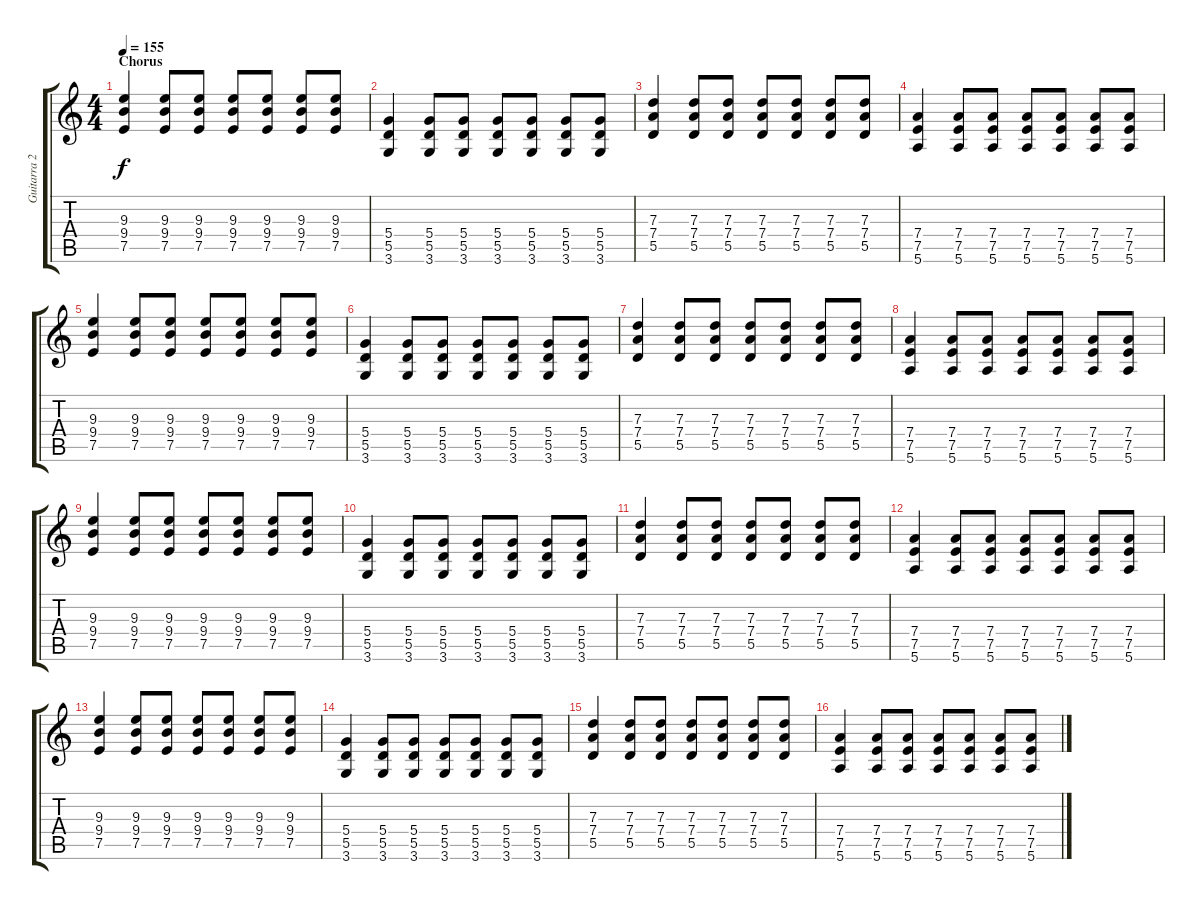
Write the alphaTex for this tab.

\track ("Guitarra 2 - Erik" "Guitarra 2") {instrument distortionguitar}
\staff {score tabs}
\tuning (E4 B3 G3 D3 A2 E2) {hide}
\ts (4 4)
\section ("" "Chorus")
\tempo 155
\clef g2
\ks c
(9.3 9.4 7.5).4{dy f} (9.3 9.4 7.5).8 (9.3 9.4 7.5).8 (9.3 9.4 7.5).8 (9.3 9.4 7.5).8 (9.3 9.4 7.5).8 (9.3 9.4 7.5).8 |
(5.4 5.5 3.6).4 (5.4 5.5 3.6).8 (5.4 5.5 3.6).8 (5.4 5.5 3.6).8 (5.4 5.5 3.6).8 (5.4 5.5 3.6).8 (5.4 5.5 3.6).8 |
(7.3 7.4 5.5).4 (7.3 7.4 5.5).8 (7.3 7.4 5.5).8 (7.3 7.4 5.5).8 (7.3 7.4 5.5).8 (7.3 7.4 5.5).8 (7.3 7.4 5.5).8 |
(7.4 7.5 5.6).4 (7.4 7.5 5.6).8 (7.4 7.5 5.6).8 (7.4 7.5 5.6).8 (7.4 7.5 5.6).8 (7.4 7.5 5.6).8 (7.4 7.5 5.6).8 |
(9.3 9.4 7.5).4 (9.3 9.4 7.5).8 (9.3 9.4 7.5).8 (9.3 9.4 7.5).8 (9.3 9.4 7.5).8 (9.3 9.4 7.5).8 (9.3 9.4 7.5).8 |
(5.4 5.5 3.6).4 (5.4 5.5 3.6).8 (5.4 5.5 3.6).8 (5.4 5.5 3.6).8 (5.4 5.5 3.6).8 (5.4 5.5 3.6).8 (5.4 5.5 3.6).8 |
(7.3 7.4 5.5).4 (7.3 7.4 5.5).8 (7.3 7.4 5.5).8 (7.3 7.4 5.5).8 (7.3 7.4 5.5).8 (7.3 7.4 5.5).8 (7.3 7.4 5.5).8 |
(7.4 7.5 5.6).4 (7.4 7.5 5.6).8 (7.4 7.5 5.6).8 (7.4 7.5 5.6).8 (7.4 7.5 5.6).8 (7.4 7.5 5.6).8 (7.4 7.5 5.6).8 |
(9.3 9.4 7.5).4 (9.3 9.4 7.5).8 (9.3 9.4 7.5).8 (9.3 9.4 7.5).8 (9.3 9.4 7.5).8 (9.3 9.4 7.5).8 (9.3 9.4 7.5).8 |
(5.4 5.5 3.6).4 (5.4 5.5 3.6).8 (5.4 5.5 3.6).8 (5.4 5.5 3.6).8 (5.4 5.5 3.6).8 (5.4 5.5 3.6).8 (5.4 5.5 3.6).8 |
(7.3 7.4 5.5).4 (7.3 7.4 5.5).8 (7.3 7.4 5.5).8 (7.3 7.4 5.5).8 (7.3 7.4 5.5).8 (7.3 7.4 5.5).8 (7.3 7.4 5.5).8 |
(7.4 7.5 5.6).4 (7.4 7.5 5.6).8 (7.4 7.5 5.6).8 (7.4 7.5 5.6).8 (7.4 7.5 5.6).8 (7.4 7.5 5.6).8 (7.4 7.5 5.6).8 |
(9.3 9.4 7.5).4 (9.3 9.4 7.5).8 (9.3 9.4 7.5).8 (9.3 9.4 7.5).8 (9.3 9.4 7.5).8 (9.3 9.4 7.5).8 (9.3 9.4 7.5).8 |
(5.4 5.5 3.6).4 (5.4 5.5 3.6).8 (5.4 5.5 3.6).8 (5.4 5.5 3.6).8 (5.4 5.5 3.6).8 (5.4 5.5 3.6).8 (5.4 5.5 3.6).8 |
(7.3 7.4 5.5).4 (7.3 7.4 5.5).8 (7.3 7.4 5.5).8 (7.3 7.4 5.5).8 (7.3 7.4 5.5).8 (7.3 7.4 5.5).8 (7.3 7.4 5.5).8 |
(7.4 7.5 5.6).4 (7.4 7.5 5.6).8 (7.4 7.5 5.6).8 (7.4 7.5 5.6).8 (7.4 7.5 5.6).8 (7.4 7.5 5.6).8 (7.4 7.5 5.6).8
